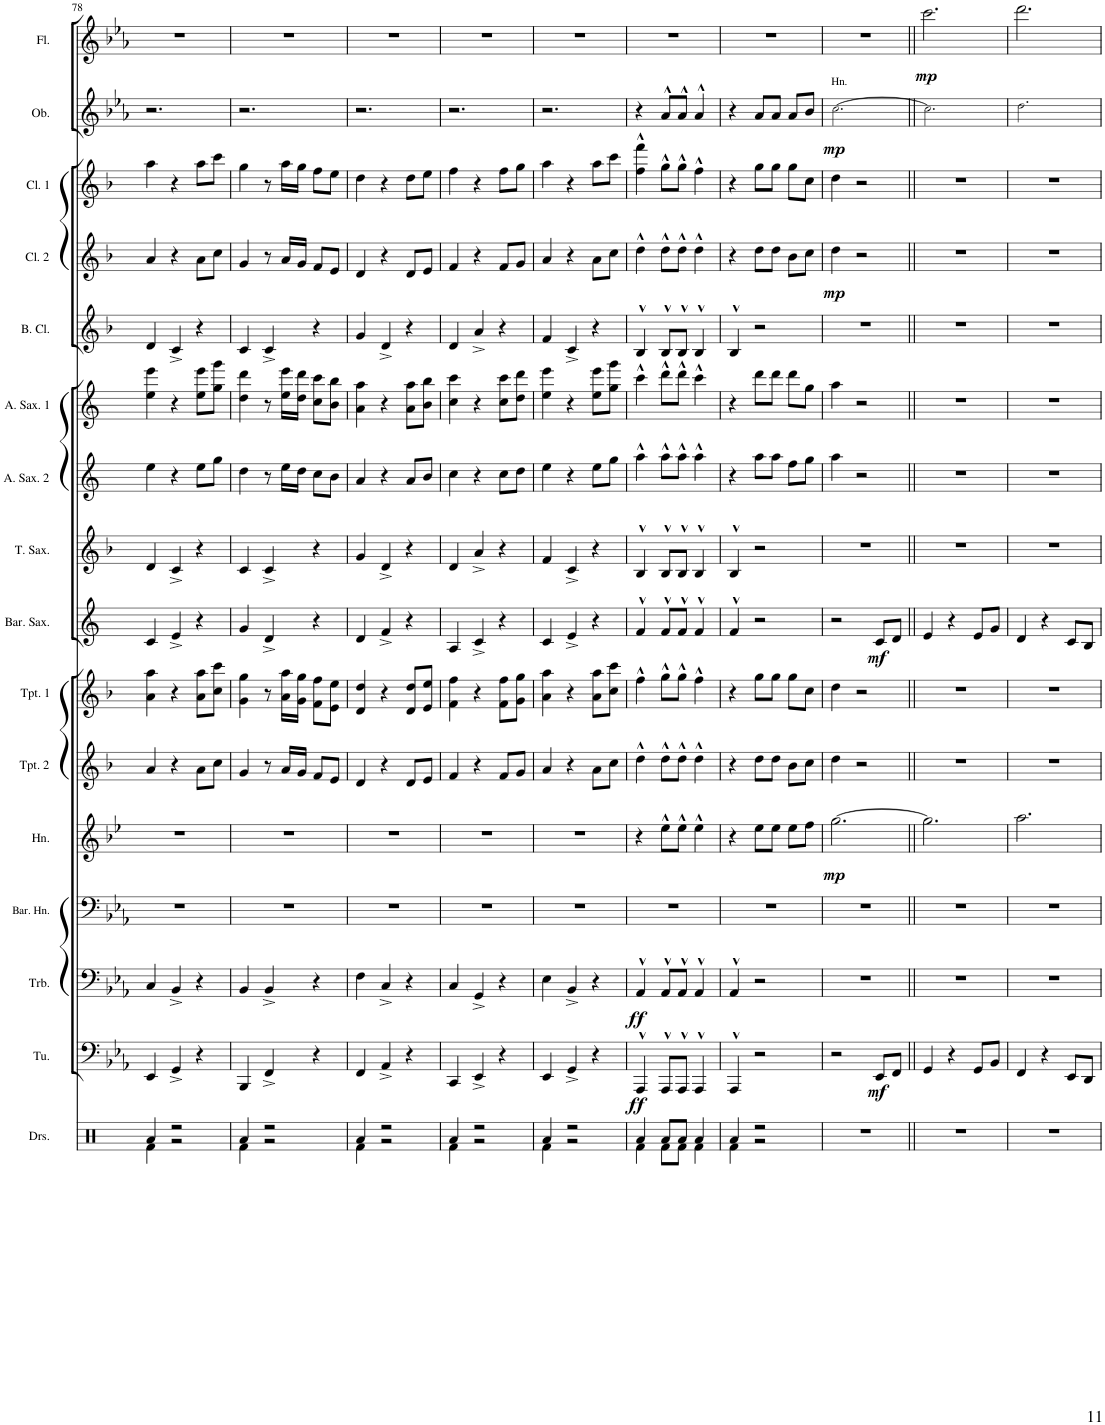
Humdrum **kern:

**kern	**kern	**dynam	**kern	**dynam	**kern	**kern	**dynam	**kern	**kern	**kern	**dynam	**kern	**kern	**kern	**kern	**kern	**dynam	**kern	**kern	**dynam	**kern	**dynam
*part16	*part15	*part15	*part14	*part14	*part13	*part12	*part12	*part11	*part10	*part9	*part9	*part8	*part7	*part6	*part5	*part4	*part4	*part3	*part2	*part2	*part1	*part1
*staff16	*staff15	*staff15	*staff14	*staff14	*staff13	*staff12	*staff12	*staff11	*staff10	*staff9	*staff9	*staff8	*staff7	*staff6	*staff5	*staff4	*staff4	*staff3	*staff2	*staff2	*staff1	*staff1
*I"Drumset	*I"Tuba	*	*I"Trombone	*	*I"Baritone Horn	*I"Horn	*	*I"Trumpet 2	*I"Trumpet 1	*I"Baritone Saxophone	*	*I"Tenor Saxophone	*I"Alto Saxophone 2	*I"Alto Saxophone 1	*I"Bass Clarinet	*I"Clarinet 2	*	*I"Clarinet 1	*I"Oboe	*	*I"Flute	*
*I'Drs.	*I'Tu.	*	*I'Trb.	*	*I'Bar. Hn.	*I'Hn.	*	*I'Tpt. 2	*I'Tpt. 1	*I'Bar. Sax.	*	*I'T. Sax.	*I'A. Sax. 2	*I'A. Sax. 1	*I'B. Cl.	*I'Cl. 2	*	*I'Cl. 1	*I'Ob.	*	*I'Fl.	*
!!LO:PB:g=z
*clefX	*clefF4	*	*clefF4	*	*clefF4	*clefG2	*	*clefG2	*clefG2	*clefG2	*	*clefG2	*clefG2	*clefG2	*clefG2	*clefG2	*	*clefG2	*clefG2	*	*clefG2	*
*	*	*	*	*	*Trd4c7	*Trd4c7	*	*Trd1c2	*Trd1c2	*Trd12c21	*	*Trd8c14	*Trd5c9	*Trd5c9	*Trd8c14	*Trd1c2	*	*Trd1c2	*	*	*	*
*k[]	*k[b-e-a-]	*	*k[b-e-a-]	*	*k[b-e-a-]	*k[b-e-]	*	*k[b-]	*k[b-]	*k[]	*	*k[b-]	*k[]	*k[]	*k[b-]	*k[b-]	*	*k[b-]	*k[b-e-a-]	*	*k[b-e-a-]	*
*M3/4	*M3/4	*	*M3/4	*	*M3/4	*M3/4	*	*M3/4	*M3/4	*M3/4	*	*M3/4	*M3/4	*M3/4	*M3/4	*M3/4	*	*M3/4	*M3/4	*	*M3/4	*
=78	=78	=78	=78	=78	=78	=78	=78	=78	=78	=78	=78	=78	=78	=78	=78	=78	=78	=78	=78	=78	=78	=78
*^	*	*	*	*	*	*	*	*	*	*	*	*	*	*	*	*	*	*	*	*	*	*
4Ra/	4Rf\	4EE-/	.	4C/	.	2.r	2.r	.	4a/	4a\ 4aa\	4c/	.	4d/	4ee\	4ee\ 4eee\	4d/	4a/	.	4aa\	2.r	.	2.r	.
2r	2r	4GG^/	.	4BB-^/	.	.	.	.	4r	4r	4e^/	.	4c^/	4r	4r	4c^/	4r	.	4r	.	.	.	.
.	.	4r	.	4r	.	.	.	.	8a\L	8a\ 8aa\L	4r	.	4r	8ee\L	8ee\ 8eee\L	4r	8a\L	.	8aa\L	.	.	.	.
.	.	.	.	.	.	.	.	.	8cc\J	8cc\ 8ccc\J	.	.	.	8gg\J	8gg\ 8ggg\J	.	8cc\J	.	8ccc\J	.	.	.	.
=79	=79	=79	=79	=79	=79	=79	=79	=79	=79	=79	=79	=79	=79	=79	=79	=79	=79	=79	=79	=79	=79	=79	=79
4Ra/	4Rf\	4BBB-/	.	4BB-/	.	2.r	2.r	.	4g/	4g\ 4gg\	4g/	.	4c/	4dd\	4dd\ 4ddd\	4c/	4g/	.	4gg\	2.r	.	2.r	.
2r	2r	4FF^/	.	4BB-^/	.	.	.	.	8r	8r	4d^/	.	4c^/	8r	8r	4c^/	8r	.	8r	.	.	.	.
.	.	.	.	.	.	.	.	.	16a/LL	16a\ 16aa\LL	.	.	.	16ee\LL	16ee\ 16eee\LL	.	16a/LL	.	16aa\LL	.	.	.	.
.	.	.	.	.	.	.	.	.	16g/JJ	16g\ 16gg\JJ	.	.	.	16dd\JJ	16dd\ 16ddd\JJ	.	16g/JJ	.	16gg\JJ	.	.	.	.
.	.	4r	.	4r	.	.	.	.	8f/L	8f\ 8ff\L	4r	.	4r	8cc\L	8cc\ 8ccc\L	4r	8f/L	.	8ff\L	.	.	.	.
.	.	.	.	.	.	.	.	.	8e/J	8e\ 8ee\J	.	.	.	8b\J	8b\ 8bb\J	.	8e/J	.	8ee\J	.	.	.	.
=80	=80	=80	=80	=80	=80	=80	=80	=80	=80	=80	=80	=80	=80	=80	=80	=80	=80	=80	=80	=80	=80	=80	=80
4Ra/	4Rf\	4FF/	.	4F\	.	2.r	2.r	.	4d/	4d/ 4dd/	4d/	.	4g/	4a/	4a\ 4aa\	4g/	4d/	.	4dd\	2.r	.	2.r	.
2r	2r	4AA-^/	.	4C^/	.	.	.	.	4r	4r	4f^/	.	4d^/	4r	4r	4d^/	4r	.	4r	.	.	.	.
.	.	4r	.	4r	.	.	.	.	8d/L	8d/ 8dd/L	4r	.	4r	8a/L	8a\ 8aa\L	4r	8d/L	.	8dd\L	.	.	.	.
.	.	.	.	.	.	.	.	.	8e/J	8e/ 8ee/J	.	.	.	8b/J	8b\ 8bb\J	.	8e/J	.	8ee\J	.	.	.	.
=81	=81	=81	=81	=81	=81	=81	=81	=81	=81	=81	=81	=81	=81	=81	=81	=81	=81	=81	=81	=81	=81	=81	=81
4Ra/	4Rf\	4CC/	.	4C/	.	2.r	2.r	.	4f/	4f\ 4ff\	4A/	.	4d/	4cc\	4cc\ 4ccc\	4d/	4f/	.	4ff\	2.r	.	2.r	.
2r	2r	4EE-^/	.	4GG^/	.	.	.	.	4r	4r	4c^/	.	4a^/	4r	4r	4a^/	4r	.	4r	.	.	.	.
.	.	4r	.	4r	.	.	.	.	8f/L	8f\ 8ff\L	4r	.	4r	8cc\L	8cc\ 8ccc\L	4r	8f/L	.	8ff\L	.	.	.	.
.	.	.	.	.	.	.	.	.	8g/J	8g\ 8gg\J	.	.	.	8dd\J	8dd\ 8ddd\J	.	8g/J	.	8gg\J	.	.	.	.
=82	=82	=82	=82	=82	=82	=82	=82	=82	=82	=82	=82	=82	=82	=82	=82	=82	=82	=82	=82	=82	=82	=82	=82
4Ra/	4Rf\	4EE-/	.	4E-\	.	2.r	2.r	.	4a/	4a\ 4aa\	4c/	.	4f/	4ee\	4ee\ 4eee\	4f/	4a/	.	4aa\	2.r	.	2.r	.
2r	2r	4GG^/	.	4BB-^/	.	.	.	.	4r	4r	4e^/	.	4c^/	4r	4r	4c^/	4r	.	4r	.	.	.	.
.	.	4r	.	4r	.	.	.	.	8a\L	8a\ 8aa\L	4r	.	4r	8ee\L	8ee\ 8eee\L	4r	8a\L	.	8aa\L	.	.	.	.
.	.	.	.	.	.	.	.	.	8cc\J	8cc\ 8ccc\J	.	.	.	8gg\J	8gg\ 8ggg\J	.	8cc\J	.	8ccc\J	.	.	.	.
=83	=83	=83	=83	=83	=83	=83	=83	=83	=83	=83	=83	=83	=83	=83	=83	=83	=83	=83	=83	=83	=83	=83	=83
!	!	!	!LO:DY:b	!	!LO:DY:b	!	!	!	!	!	!	!	!	!	!	!	!	!	!	!	!	!	!
4Ra/	4Rf\	4AAA-^^/	ff	4AA-^^/	ff	2.r	4r	.	4dd^^\	4ff^^\	4f^^/	.	4B-^^/	4aa^^\	4ccc^^\	4B-^^/	4dd^^\	.	4ff\^^ 4fff\^^	4r	.	2.r	.
8Ra/L	8Rf\L	8AAA-^^/L	.	8AA-^^/L	.	.	8ee-^^\L	.	8dd^^\L	8gg^^\L	8f^^/L	.	8B-^^/L	8aa^^\L	8ddd^^\L	8B-^^/L	8dd^^\L	.	8gg^^\L	8a-^^/L	.	.	.
8Ra/J	8Rf\J	8AAA-^^/J	.	8AA-^^/J	.	.	8ee-^^\J	.	8dd^^\J	8gg^^\J	8f^^/J	.	8B-^^/J	8aa^^\J	8ddd^^\J	8B-^^/J	8dd^^\J	.	8gg^^\J	8a-^^/J	.	.	.
4Ra/	4Rf\	4AAA-^^/	.	4AA-^^/	.	.	4ee-^^\	.	4dd^^\	4ff^^\	4f^^/	.	4B-^^/	4aa^^\	4ccc^^\	4B-^^/	4dd^^\	.	4ff^^\	4a-^^/	.	.	.
=84	=84	=84	=84	=84	=84	=84	=84	=84	=84	=84	=84	=84	=84	=84	=84	=84	=84	=84	=84	=84	=84	=84	=84
4Ra/	4Rf\	4AAA-^^/	.	4AA-^^/	.	2.r	4r	.	4r	4r	4f^^/	.	4B-^^/	4r	4r	4B-^^/	4r	.	4r	4r	.	2.r	.
2r	2r	2r	.	2r	.	.	8ee-\L	.	8dd\L	8gg\L	2r	.	2r	8aa\L	8ddd\L	2r	8dd\L	.	8gg\L	8a-/L	.	.	.
.	.	.	.	.	.	.	8ee-\J	.	8dd\J	8gg\J	.	.	.	8aa\J	8ddd\J	.	8dd\J	.	8gg\J	8a-/J	.	.	.
.	.	.	.	.	.	.	8ee-\L	.	8b-\L	8gg\L	.	.	.	8ff\L	8ddd\L	.	8b-\L	.	8gg\L	8a-/L	.	.	.
.	.	.	.	.	.	.	8ff\J	.	8cc\J	8cc\J	.	.	.	8gg\J	8gg\J	.	8cc\J	.	8cc\J	8b-/J	.	.	.
*v	*v	*	*	*	*	*	*	*	*	*	*	*	*	*	*	*	*	*	*	*	*	*	*
=85	=85	=85	=85	=85	=85	=85	=85	=85	=85	=85	=85	=85	=85	=85	=85	=85	=85	=85	=85	=85	=85	=85
!	!	!	!	!	!	!	!	!	!	!	!	!	!	!	!	!	!	!	!LO:TX:a:t=Hn.	!	!	!
!	!	!	!	!	!	!	!LO:DY:b	!	!	!	!	!	!	!	!	!	!LO:DY:b	!	!	!LO:DY:b	!	!
2.r	2r	.	2.r	.	2.r	[2.gg\	mp	4dd\	4dd\	2r	.	2.r	4aa\	4aa\	2.r	4dd\	mp	4dd\	[2.cc!\	mp	2.r	.
.	.	.	.	.	.	.	.	2r	2r	.	.	.	2r	2r	.	2r	.	2r	.	.	.	.
!	!	!LO:DY:b	!	!	!	!	!	!	!	!	!LO:DY:b	!	!	!	!	!	!	!	!	!	!	!
.	8EE-/L	mf	.	.	.	.	.	.	.	8c/L	mf	.	.	.	.	.	.	.	.	.	.	.
.	8FF/J	.	.	.	.	.	.	.	.	8d/J	.	.	.	.	.	.	.	.	.	.	.	.
=86||	=86||	=86||	=86||	=86||	=86||	=86||	=86||	=86||	=86||	=86||	=86||	=86||	=86||	=86||	=86||	=86||	=86||	=86||	=86||	=86||	=86||	=86||
!	!	!	!	!	!	!	!	!	!	!	!	!	!	!	!	!	!	!	!	!	!	!LO:DY:b
2.r	4GG/	.	2.r	.	2.r	2.gg\]	.	2.r	2.r	4e/	.	2.r	2.r	2.r	2.r	2.r	.	2.r	2.cc!\]	.	2.ccc\	mp
.	4r	.	.	.	.	.	.	.	.	4r	.	.	.	.	.	.	.	.	.	.	.	.
.	8GG/L	.	.	.	.	.	.	.	.	8e/L	.	.	.	.	.	.	.	.	.	.	.	.
.	8BB-/J	.	.	.	.	.	.	.	.	8g/J	.	.	.	.	.	.	.	.	.	.	.	.
=87	=87	=87	=87	=87	=87	=87	=87	=87	=87	=87	=87	=87	=87	=87	=87	=87	=87	=87	=87	=87	=87	=87
2.r	4FF/	.	2.r	.	2.r	2.aa\	.	2.r	2.r	4d/	.	2.r	2.r	2.r	2.r	2.r	.	2.r	2.dd!\	.	2.ddd\	.
.	4r	.	.	.	.	.	.	.	.	4r	.	.	.	.	.	.	.	.	.	.	.	.
.	8EE-/L	.	.	.	.	.	.	.	.	8c/L	.	.	.	.	.	.	.	.	.	.	.	.
.	8DD/J	.	.	.	.	.	.	.	.	8B/J	.	.	.	.	.	.	.	.	.	.	.	.
=	=	=	=	=	=	=	=	=	=	=	=	=	=	=	=	=	=	=	=	=	=	=
*-	*-	*-	*-	*-	*-	*-	*-	*-	*-	*-	*-	*-	*-	*-	*-	*-	*-	*-	*-	*-	*-	*-
